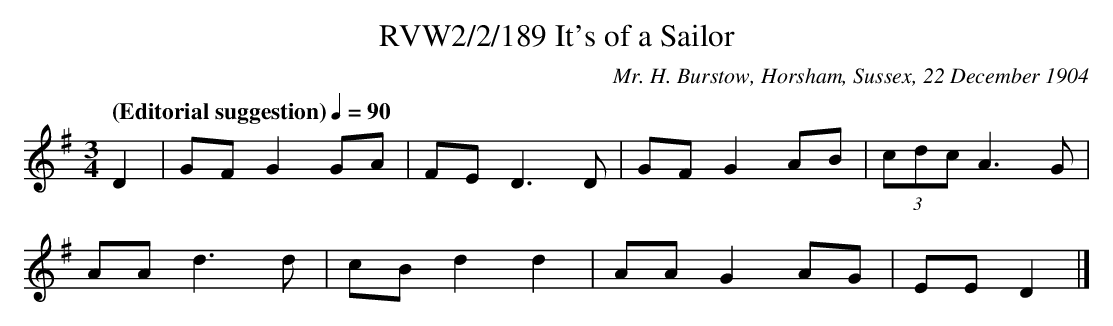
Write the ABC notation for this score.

X:1
T:RVW2/2/189 It's of a Sailor
C:Mr. H. Burstow, Horsham, Sussex, 22 December 1904
L:1/8
Q: "(Editorial suggestion)" 1/4=90
M:3/4
K:G
D2 | GF G2 GA | FE D3 D | GF G2 AB | (3cdc A3 G |
AA d3 d | cB d2 d2 | AA G2 AG | EE D2 |]
